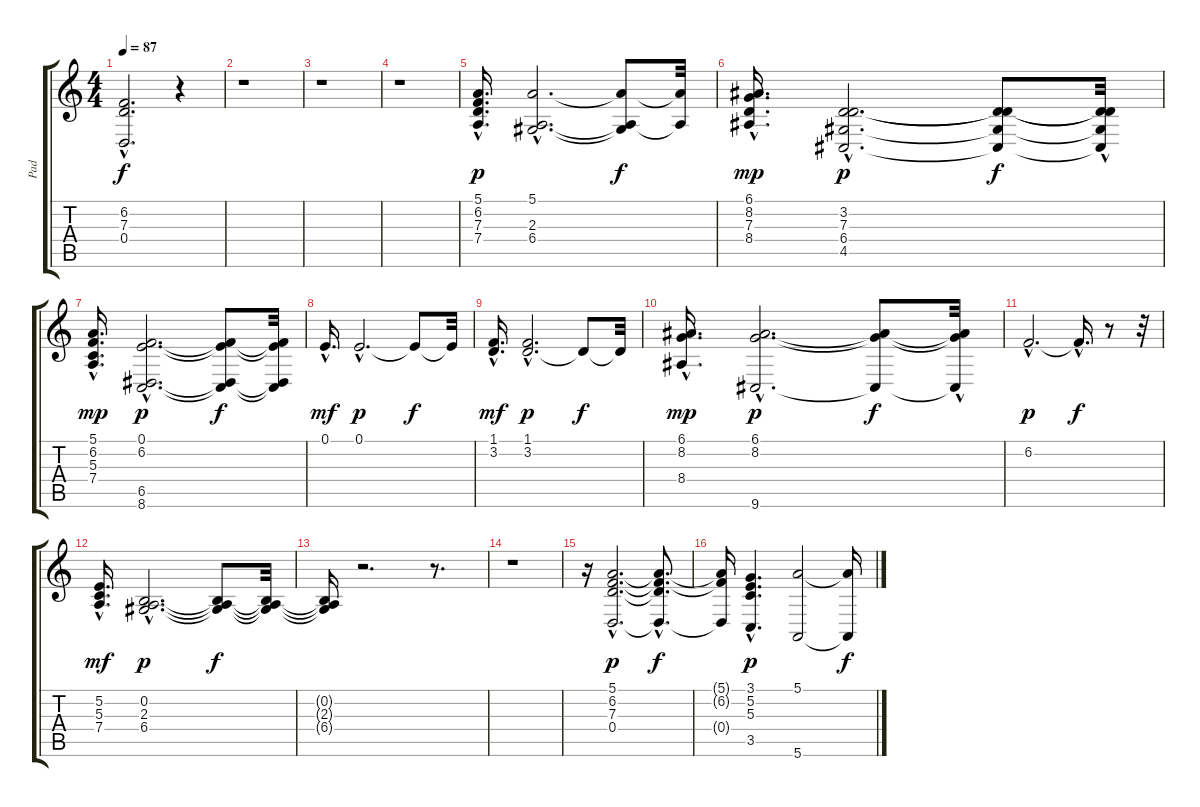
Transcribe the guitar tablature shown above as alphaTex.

\track ("Pad" "Pad") {instrument synthstrings2}
\staff {score tabs}
\tuning (E4 B3 G3 D3 A2 E2) {hide}
\ts (4 4)
\tempo 87
\clef g2
\ks c
(6.2{hac t} 7.3{hac t} 0.4{hac t}).2{d dy f} r.4 |
r.1 |
r.1 |
r.1 |
(5.1{hac} 6.2{hac} 7.3{hac} 7.4).16{d dy p} (5.1{hac} 2.3{hac} 6.4{hac}).2{d} (5.1{t} 2.3{t} 6.4{t}).8{dy f} (5.1{t} 2.3{t}).32 |
(6.1{hac} 8.2{hac} 7.3{hac} 8.4{hac}).16{d dy mp} (3.2{hac} 7.3{hac} 6.4{hac} 4.5{hac}).2{d dy p} (3.2{t} 7.3{t} 6.4{t} 4.5{t}).8{dy f} (3.2{t} 7.3{t} 6.4{hac t} 4.5{hac t}).32 |
(5.1{hac} 6.2{hac} 5.3{hac} 7.4{hac}).16{d dy mp} (0.1{hac} 6.2{hac} 6.5{hac} 8.6{hac}).2{d dy p} (0.1{t} 6.2{t} 6.5{t} 8.6{t}).8{dy f} (0.1{t} 6.2{t} 6.5{t} 8.6{t}).32 |
0.1{hac}.16{d dy mf} 0.1{hac}.2{d dy p} 0.1{t}.8{dy f} 0.1{t}.32 |
(1.1{hac} 3.2{hac}).16{d dy mf} (1.1{hac} 3.2{hac}).2{d dy p} 3.2{t}.8{dy f} 3.2{t}.32 |
(6.1{hac} 8.2{hac} 8.4{hac}).16{d dy mp} (6.1{hac} 8.2{hac} 9.6{hac}).2{d dy p} (6.1{t} 8.2{t} 9.6{t}).8{dy f} (6.1{hac t} 8.2{t} 9.6{t}).32 |
6.2{hac}.2{d dy p} 6.2{hac t}.16{d dy f} r.8 r.32 |
(5.2{hac} 5.3{hac} 7.4{hac}).16{d dy mf} (0.2{hac} 2.3{hac} 6.4{hac}).2{d dy p} (0.2{t} 2.3{t} 6.4{t}).8{dy f} (0.2{t} 2.3{t} 6.4{t}).32 |
(0.2{t} 2.3{t} 6.4{t}).16 r.2{d} r.8{d} |
r.1 |
r.16 (5.1{hac} 6.2{hac} 7.3{hac} 0.4{hac}).2{d dy p} (5.1{hac t} 6.2{hac t} 7.3{hac t} 0.4{hac t}).8{d dy f} |
(5.1{t} 6.2{t} 0.4{t}).16 (3.1{hac} 5.2 5.3 3.5{hac}).4{d dy p} (5.1 5.6).2 (5.1{t} 5.6{t}).16{dy f}
